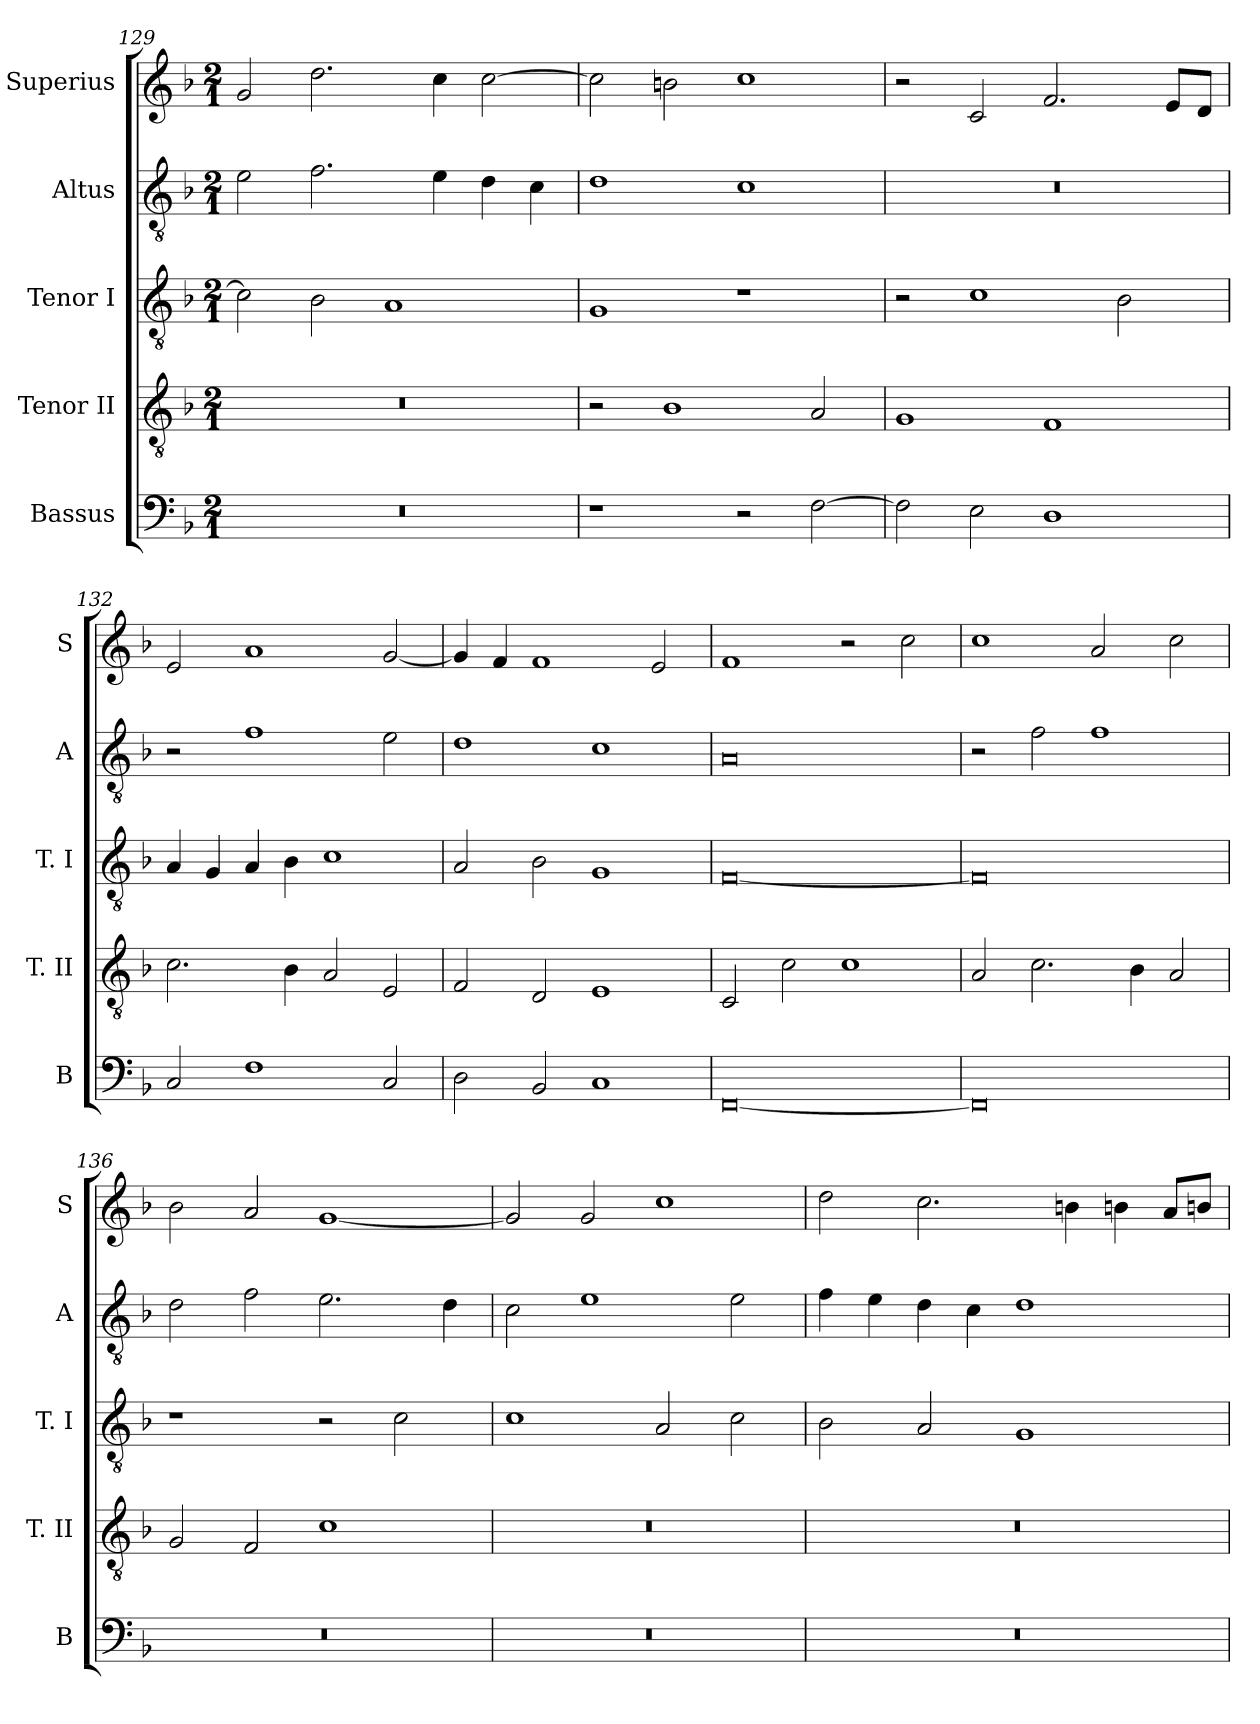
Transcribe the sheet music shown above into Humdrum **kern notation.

**kern	**kern	**kern	**kern	**kern
*part5	*part4	*part3	*part2	*part1
*staff5	*staff4	*staff3	*staff2	*staff1
*I"Bassus	*I"Tenor II	*I"Tenor I	*I"Altus	*I"Superius
*I'B	*I'T. II	*I'T. I	*I'A	*I'S
*clefF4	*clefGv2	*clefGv2	*clefGv2	*clefG2
*k[b-]	*k[b-]	*k[b-]	*k[b-]	*k[b-]
*F:	*F:	*F:	*F:	*F:
*M2/1	*M2/1	*M2/1	*M2/1	*M2/1
=129	=129	=129	=129	=129
0r	0r	2c]	2e	2g
.	.	2B-	2.f	2.dd
.	.	1A	.	.
.	.	.	4e	4cc
.	.	.	4d	[2cc
.	.	.	4c	.
=130	=130	=130	=130	=130
1r	2r	1G	1d	2cc]
.	1B-	.	.	2bn
2r	.	1r	1c	1cc
[2F	2A	.	.	.
=131	=131	=131	=131	=131
2F]	1G	2r	0r	2r
2E	.	1c	.	2c
1D	1F	.	.	2.f
.	.	2B-	.	.
.	.	.	.	8eL
.	.	.	.	8dJ
=132	=132	=132	=132	=132
2C	2.c	4A	2r	2e
.	.	4G	.	.
1F	.	4A	1f	1a
.	4B-	4B-	.	.
.	2A	1c	.	.
2C	2E	.	2e	[2g
=133	=133	=133	=133	=133
2D	2F	2A	1d	4g]
.	.	.	.	4f
2BB-	2D	2B-	.	1f
1C	1E	1G	1c	.
.	.	.	.	2e
=134	=134	=134	=134	=134
[0FF	2C	[0F	0A	1f
.	2c	.	.	.
.	1c	.	.	2r
.	.	.	.	2cc
=135	=135	=135	=135	=135
0FF]	2A	0F]	2r	1cc
.	2.c	.	2f	.
.	.	.	1f	2a
.	4B-	.	.	.
.	2A	.	.	2cc
=136	=136	=136	=136	=136
0r	2G	1r	2d	2b-
.	2F	.	2f	2a
.	1c	2r	2.e	[1g
.	.	2c	.	.
.	.	.	4d	.
=137	=137	=137	=137	=137
0r	0r	1c	2c	2g]
.	.	.	1e	2g
.	.	2A	.	1cc
.	.	2c	2e	.
=138	=138	=138	=138	=138
0r	0r	2B-	4f	2dd
.	.	.	4e	.
.	.	2A	4d	2.cc
.	.	.	4c	.
.	.	1G	1d	.
.	.	.	.	4bn
.	.	.	.	4bn
.	.	.	.	8aL
.	.	.	.	8bnJ
=	=	=	=	=
*-	*-	*-	*-	*-
